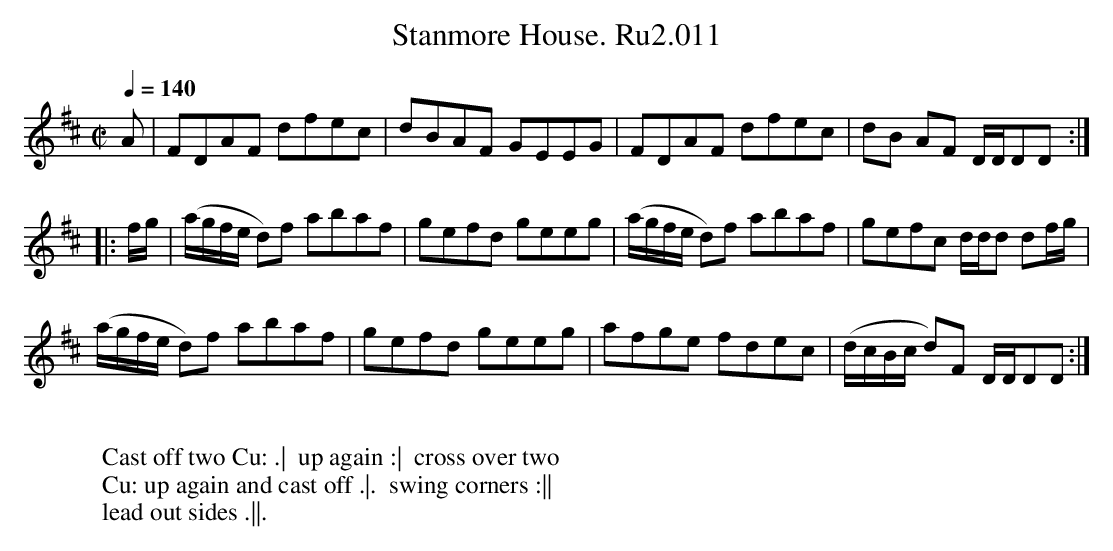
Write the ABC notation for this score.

X:1
T:Stanmore House. Ru2.011
L:1/8
M:C|
Q:1/4=140
K:D
A| FDAF dfec|dBAF GEEG|FDAF dfec|dB AF D/D/DD :|
|: f/g/|(a/g/f/e/ d)f abaf|gefd geeg|(a/g/f/e/ d)f abaf|gefc d/d/d df/g/|
(a/g/f/e/ d)f abaf|gefd geeg|afge fdec| (d/c/B/c/ d)F D/D/DD :|
W:
W: Cast off two Cu: .|  up again :|  cross over two
W: Cu: up again and cast off .|.  swing corners :||
W: lead out sides .||.
